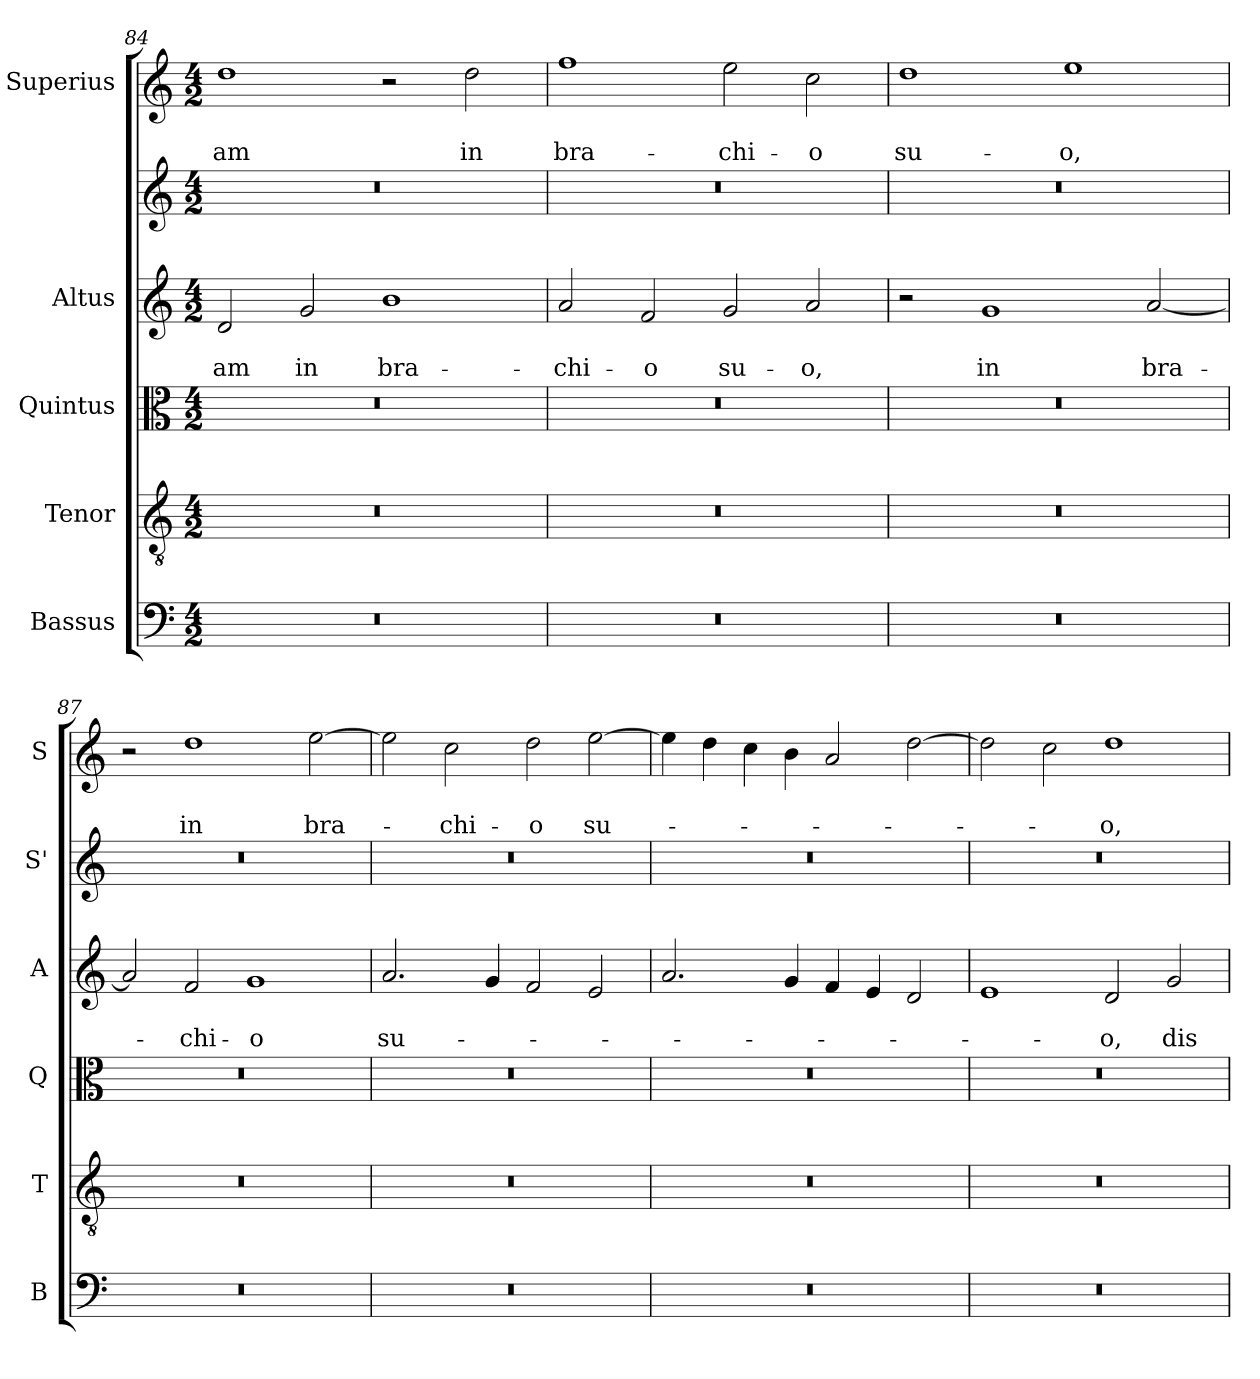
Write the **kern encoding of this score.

**kern	**kern	**kern	**kern	**text	**text	**kern	**kern	**text	**text
*part6	*part5	*part4	*part3	*part3	*part3	*part2	*part1	*part1	*part1
*staff6	*staff5	*staff4	*staff3	*staff3	*staff3	*staff2	*staff1	*staff1	*staff1
*I"Bassus	*I"Tenor	*I"Quintus	*I"Altus	*	*	*	*I"Superius	*	*
*I'B	*I'T	*I'Q	*I'A	*	*	*I'S'	*I'S	*	*
*clefF4	*clefGv2	*clefC3	*clefG2	*	*	*clefG2	*clefG2	*	*
*k[]	*k[]	*k[]	*k[]	*	*	*k[]	*k[]	*	*
*C:	*C:	*C:	*C:	*	*	*C:	*C:	*	*
*M4/2	*M4/2	*M4/2	*M4/2	*	*	*M4/2	*M4/2	*	*
=84	=84	=84	=84	=84	=84	=84	=84	=84	=84
!	!	!	!	!	!LO:LY:b	!	!	!	!LO:LY:b
0r	0r	0r	2d/	.	-am	0r	1dd	.	-am
!	!	!	!	!	!LO:LY:b	!	!	!	!
.	.	.	2g/	.	in	.	.	.	.
!	!	!	!	!	!LO:LY:b	!	!	!	!
.	.	.	1b	.	bra-	.	2r	.	.
!	!	!	!	!	!	!	!	!	!LO:LY:b
.	.	.	.	.	.	.	2dd\	.	in
=85	=85	=85	=85	=85	=85	=85	=85	=85	=85
!	!	!	!	!	!LO:LY:b	!	!	!	!LO:LY:b
0r	0r	0r	2a/	.	-chi-	0r	1ff	.	bra-
!	!	!	!	!	!LO:LY:b	!	!	!	!
.	.	.	2f/	.	-o	.	.	.	.
!	!	!	!	!	!LO:LY:b	!	!	!	!LO:LY:b
.	.	.	2g/	.	su-	.	2ee\	.	-chi-
!	!	!	!	!	!LO:LY:b	!	!	!	!LO:LY:b
.	.	.	2a/	.	-o,	.	2cc\	.	-o
=86	=86	=86	=86	=86	=86	=86	=86	=86	=86
!	!	!	!	!	!	!	!	!	!LO:LY:b
0r	0r	0r	2r	.	.	0r	1dd	.	su-
!	!	!	!	!	!LO:LY:b	!	!	!	!
.	.	.	1g	.	in	.	.	.	.
!	!	!	!	!	!	!	!	!	!LO:LY:b
.	.	.	.	.	.	.	1ee	.	-o,
!	!	!	!	!	!LO:LY:b	!	!	!	!
.	.	.	[2a/	.	bra-	.	.	.	.
=87	=87	=87	=87	=87	=87	=87	=87	=87	=87
0r	0r	0r	2a/]	.	.	0r	2r	.	.
!	!	!	!	!	!LO:LY:b	!	!	!	!LO:LY:b
.	.	.	2f/	.	-chi-	.	1dd	.	in
!	!	!	!	!	!LO:LY:b	!	!	!	!
.	.	.	1g	.	-o	.	.	.	.
!	!	!	!	!	!	!	!	!	!LO:LY:b
.	.	.	.	.	.	.	[2ee\	.	bra-
=88	=88	=88	=88	=88	=88	=88	=88	=88	=88
!	!	!	!	!	!LO:LY:b	!	!	!	!
0r	0r	0r	2.a/	.	su-	0r	2ee\]	.	.
!	!	!	!	!	!	!	!	!	!LO:LY:b
.	.	.	.	.	.	.	2cc\	.	-chi-
.	.	.	4g/	.	.	.	.	.	.
!	!	!	!	!	!	!	!	!	!LO:LY:b
.	.	.	2f/	.	.	.	2dd\	.	-o
!	!	!	!	!	!	!	!	!	!LO:LY:b
.	.	.	2e/	.	.	.	[2ee\	.	su-
!!LO:LB:g=z
=89	=89	=89	=89	=89	=89	=89	=89	=89	=89
0r	0r	0r	2.a/	.	.	0r	4ee\]	.	.
.	.	.	.	.	.	.	4dd\	.	.
.	.	.	.	.	.	.	4cc\	.	.
.	.	.	4g/	.	.	.	4b\	.	.
.	.	.	4f/	.	.	.	2a/	.	.
.	.	.	4e/	.	.	.	.	.	.
.	.	.	2d/	.	.	.	[2dd\	.	.
=90	=90	=90	=90	=90	=90	=90	=90	=90	=90
0r	0r	0r	1e	.	.	0r	2dd\]	.	.
.	.	.	.	.	.	.	2cc\	.	.
!	!	!	!	!	!LO:LY:b	!	!	!	!LO:LY:b
.	.	.	2d/	.	-o,	.	1dd	.	-o,
!	!	!	!	!	!LO:LY:b	!	!	!	!
.	.	.	2g/	.	dis-	.	.	.	.
=	=	=	=	=	=	=	=	=	=
*-	*-	*-	*-	*-	*-	*-	*-	*-	*-
